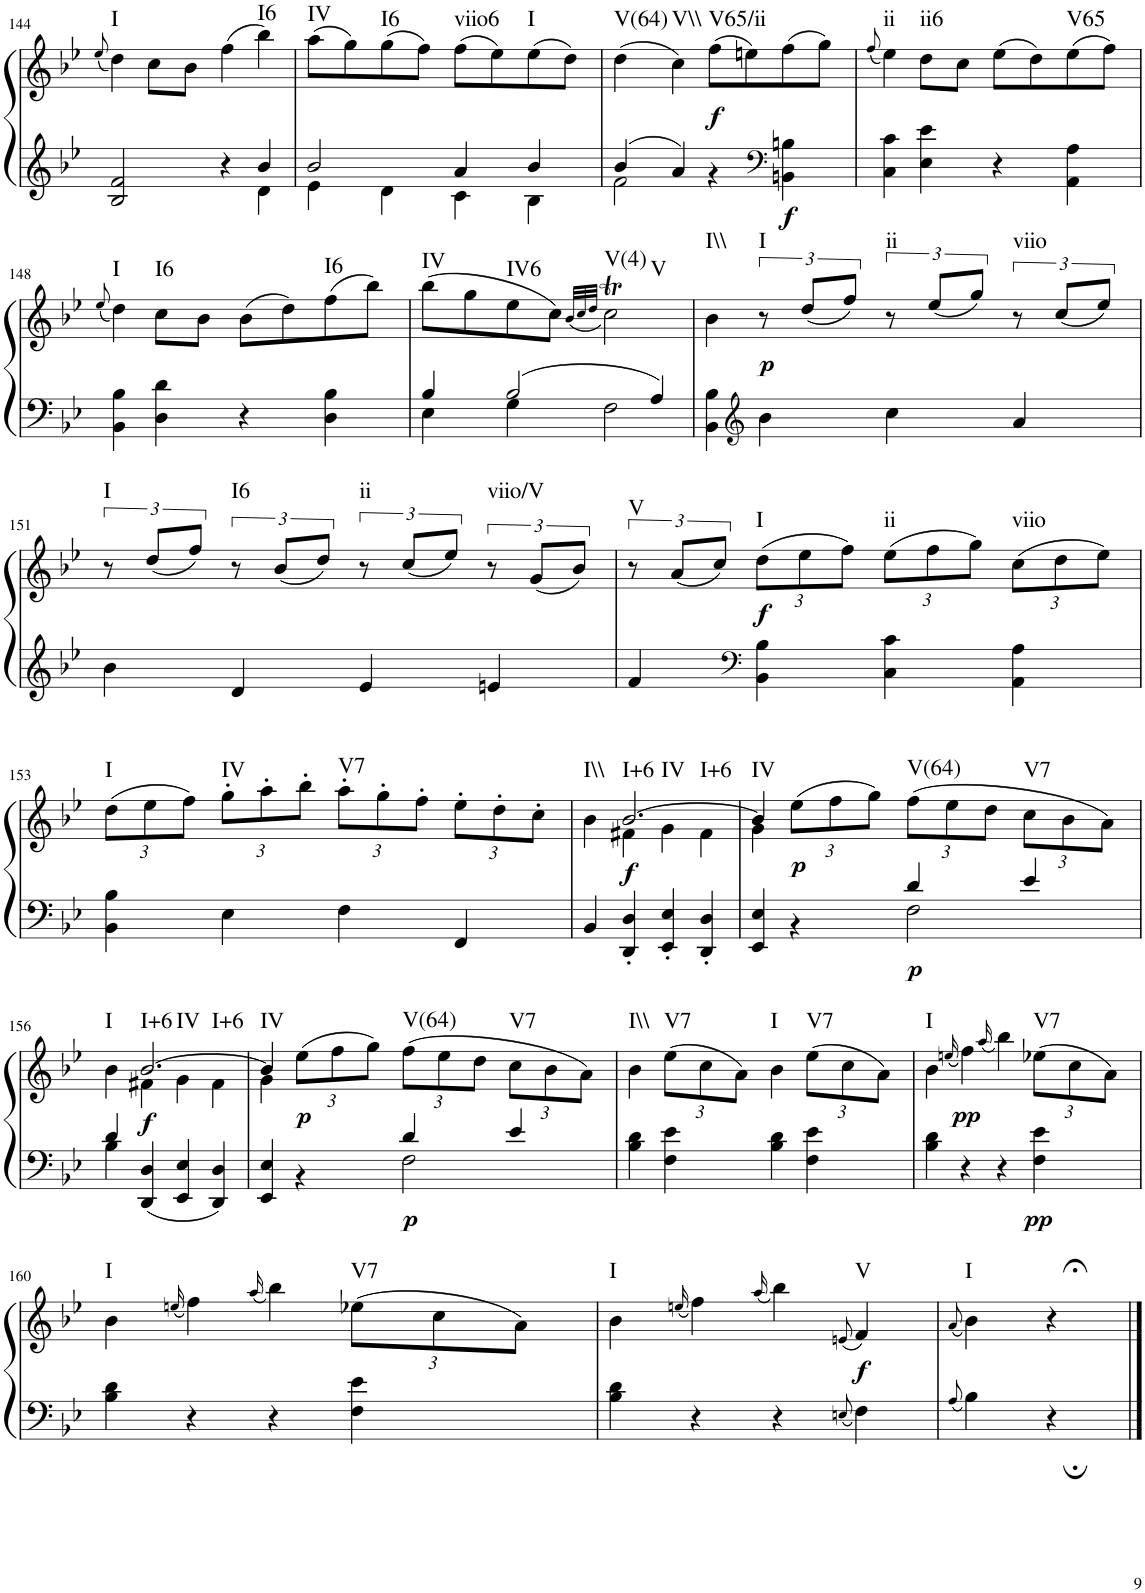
**kern	**kern	**dynam	**harte
*part1	*part1	*part1	*part1
*staff2	*staff1	*staff1/2	*
*I"Klavier linke Hand	*	*	*
!!LO:PB:g=z
*clefG2	*clefG2	*	*
*k[b-e-]	*k[b-e-]	*	*
*M2/2	*M2/2	*	*
*met(c|)	*met(c|)	*	*
=144	=144	=144	=144
.	(8qee-/	.	.
*^	*	*	*
!	!	!	!	!LO:H:kt=I
2B-/ 2f/	2.ryy	4dd\)	.	N
.	.	8cc\L	.	.
.	.	8b-\J	.	.
4r	.	(4ff\	.	.
!	!	!	!	!LO:H:kt=I6
4b-/	4d\	4bb-\)	.	N
=145	=145	=145	=145	=145
!	!	!	!	!LO:H:kt=IV
2b-/	4e-\	(8aa\L	.	N
.	.	8gg\)	.	.
!	!	!	!	!LO:H:kt=I6
.	4d\	(8gg\	.	N
.	.	8ff\J)	.	.
!	!	!	!	!LO:H:kt=viio6
4a/	4c\	(8ff\L	.	N
.	.	8ee-\)	.	.
!	!	!	!	!LO:H:kt=I
4b-/	4B-\	(8ee-\	.	N
.	.	8dd\J)	.	.
=146	=146	=146	=146	=146
!	!	!	!	!LO:H:kt=V(64)
4b-/	2f\	(4dd\	.	N
!	!	!	!	!LO:H:kt=V\\
4a/	.	4cc\)	.	N
!	!	!	!LO:DY:b	!LO:H:kt=V65/ii
4ryy	4r	(8ff\L	f	N
.	.	8een\)	.	.
*clefF4	*	*	*	*
!	!	!	!LO:DY:b=2	!
4ryy	4BBn\ 4Bn\	(8ff\	f	.
.	.	8gg\J)	.	.
*v	*v	*	*	*
=147	=147	=147	=147
.	(8qff/	.	.
!	!	!	!LO:H:kt=ii
4C\ 4c\	4ee-\)	.	N
!	!	!	!LO:H:kt=ii6
4E-\ 4e-\	8dd\L	.	N
.	8cc\J	.	.
4r	(8ee-\L	.	.
.	8dd\)	.	.
!	!	!	!LO:H:kt=V65
4AA\ 4A\	(8ee-\	.	N
.	8ff\J)	.	.
!!LO:LB:g=z
=148	=148	=148	=148
.	(8qee-/	.	.
!	!	!	!LO:H:kt=I
4BB-\ 4B-\	4dd\)	.	N
!	!	!	!LO:H:kt=I6
4D\ 4d\	8cc\L	.	N
.	8b-\J	.	.
4r	(8b-\L	.	.
.	8dd\)	.	.
!	!	!	!LO:H:kt=I6
4D\ 4B-\	(8ff\	.	N
.	8bb-\J)	.	.
=149	=149	=149	=149
*^	*	*	*
!	!	!	!	!LO:H:kt=IV
4B-/	4E-\	(8bb-\L	.	N
.	.	8gg\	.	.
!	!	!	!	!LO:H:kt=IV6
2B-/	4G\	8ee-\	.	N
.	.	8cc\J)	.	.
.	.	(32qb-/LLL	.	.
.	.	32qcc/	.	.
.	.	32qdd/JJJ	.	.
!	!	!	!	!LO:H:n=1:kt=V(4)
!	!	!	!	!LO:H:n=2:kt=V
.	2F\	2ccT\)	.	N N
4A/	.	.	.	.
*v	*v	*	*	*
=150	=150	=150	=150
!	!	!	!LO:H:kt=I\\
4BB-\ 4B-\	4b-\	.	N
*clefG2	*	*	*
!	!	!LO:DY:b	!LO:H:kt=I
4b-\	12r	p	N
.	(12dd/L	.	.
.	12ff/J)	.	.
!	!	!	!LO:H:kt=ii
4cc\	12r	.	N
.	(12ee-/L	.	.
.	12gg/J)	.	.
!	!	!	!LO:H:kt=viio
4a/	12r	.	N
.	(12cc/L	.	.
.	12ee-/J)	.	.
!!LO:LB:g=z
=151	=151	=151	=151
!	!	!	!LO:H:kt=I
4b-\	12r	.	N
.	(12dd/L	.	.
.	12ff/J)	.	.
!	!	!	!LO:H:kt=I6
4d/	12r	.	N
.	(12b-/L	.	.
.	12dd/J)	.	.
!	!	!	!LO:H:kt=ii
4e-/	12r	.	N
.	(12cc/L	.	.
.	12ee-/J)	.	.
!	!	!	!LO:H:kt=viio/V
4en/	12r	.	N
.	(12g/L	.	.
.	12b-/J)	.	.
=152	=152	=152	=152
!	!	!	!LO:H:kt=V
4f/	12r	.	N
.	(12a/L	.	.
.	12cc/J)	.	.
*clefF4	*	*	*
*	*Xbrackettup	*	*
!	!	!LO:DY:b	!LO:H:kt=I
4BB-\ 4B-\	(12dd\L	f	N
.	12ee-\	.	.
.	12ff\J)	.	.
!	!	!	!LO:H:kt=ii
4C\ 4c\	(12ee-\L	.	N
.	12ff\	.	.
.	12gg\J)	.	.
!	!	!	!LO:H:kt=viio
4AA\ 4A\	(12cc\L	.	N
.	12dd\	.	.
.	12ee-\J)	.	.
!!LO:LB:g=z
=153	=153	=153	=153
!	!	!	!LO:H:kt=I
4BB-\ 4B-\	(12dd\L	.	N
.	12ee-\	.	.
.	12ff\J)	.	.
!	!	!	!LO:H:kt=IV
4E-\	12gg'\L	.	N
.	12aa'\	.	.
.	12bb-'\J	.	.
!	!	!	!LO:H:kt=V7
4F\	12aa'\L	.	N
.	12gg'\	.	.
.	12ff'\J	.	.
4FF/	12ee-'\L	.	.
.	12dd'\	.	.
.	12cc'\J	.	.
=154	=154	=154	=154
*	*^	*	*
!	!	!	!	!LO:H:kt=I\\
4BB-/	4b-\	4ryy	.	N
!	!	!	!LO:DY:b	!LO:H:n=1:kt=I+6
!	!	!	!	!LO:H:n=2:kt=IV
!	!	!	!	!LO:H:n=3:kt=I+6
4DD/' 4D/'	[2.b-/	4f#X\	f	N N N
4EE-/' 4E-/'	.	4g\	.	.
4DD/' 4D/'	.	4f#\	.	.
=155	=155	=155	=155	=155
*^	*	*	*	*
!	!	!	!	!	!LO:H:kt=IV
2ryy	4EE-/ 4E-/	4b-/]	4g\	.	N
!	!	!	!	!LO:DY:b	!
.	4r	(>12ee-\L	2.ryy	p	.
.	.	12ff\	.	.	.
.	.	12gg\J)	.	.	.
!	!	!	!	!LO:DY:b=2	!LO:H:kt=V(64)
4d/	2F\	(>12ff\L	.	p	N
.	.	12ee-\	.	.	.
.	.	12dd\J	.	.	.
!	!	!	!	!	!LO:H:kt=V7
4e-/	.	12cc\L	.	.	N
.	.	12b-\	.	.	.
.	.	12a\J)	.	.	.
!!LO:LB:g=z	!!
=156	=156	=156	=156	=156	=156
!	!	!	!	!	!LO:H:kt=I
4d/	4B-\	4b-\	4ryy	.	N
!	!	!	!	!LO:DY:b	!LO:H:n=1:kt=I+6
!	!	!	!	!	!LO:H:n=2:kt=IV
!	!	!	!	!	!LO:H:n=3:kt=I+6
4ryy	4DD/ 4D/	[2.b-/	4f#X\	f	N N N
2ryy	4EE-/ 4E-/	.	4g\	.	.
.	4DD/ 4D/	.	4f#\	.	.
=157	=157	=157	=157	=157	=157
!	!	!	!	!	!LO:H:kt=IV
2ryy	4EE-/ 4E-/	4b-/]	4g\	.	N
!	!	!	!	!LO:DY:b	!
.	4r	(>12ee-\L	2.ryy	p	.
.	.	12ff\	.	.	.
.	.	12gg\J)	.	.	.
!	!	!	!	!LO:DY:b=2	!LO:H:kt=V(64)
4d/	2F\	(>12ff\L	.	p	N
.	.	12ee-\	.	.	.
.	.	12dd\J	.	.	.
!	!	!	!	!	!LO:H:kt=V7
4e-/	.	12cc\L	.	.	N
.	.	12b-\	.	.	.
.	.	12a\J)	.	.	.
*v	*v	*	*	*	*
*	*v	*v	*	*
=158	=158	=158	=158
!	!	!	!LO:H:kt=I\\
4B-\ 4d\	4b-\	.	N
!	!	!	!LO:H:kt=V7
4F\ 4e-\	(12ee-\L	.	N
.	12cc\	.	.
.	12a\J)	.	.
!	!	!	!LO:H:kt=I
4B-\ 4d\	4b-\	.	N
!	!	!	!LO:H:kt=V7
4F\ 4e-\	(12ee-\L	.	N
.	12cc\	.	.
.	12a\J)	.	.
=159	=159	=159	=159
!	!	!	!LO:H:kt=I
4B-\ 4d\	4b-\	.	N
.	(16qeen/	.	.
!	!	!LO:DY:b	!
4r	4ff\)	pp	.
.	(16qaa/	.	.
4r	4bb-\)	.	.
!	!	!LO:DY:b=2	!LO:H:kt=V7
4F\ 4e-\	(12ee-X\L	pp	N
.	12cc\	.	.
.	12a\J)	.	.
!!LO:LB:g=z
=160	=160	=160	=160
!	!	!	!LO:H:kt=I
4B-\ 4d\	4b-\	.	N
.	(16qeen/	.	.
4r	4ff\)	.	.
.	(16qaa/	.	.
4r	4bb-\)	.	.
!	!	!	!LO:H:kt=V7
4F\ 4e-\	(12ee-X\L	.	N
.	12cc\	.	.
.	12a\J)	.	.
=161	=161	=161	=161
!	!	!	!LO:H:kt=I
4B-\ 4d\	4b-\	.	N
.	(16qeen/	.	.
4r	4ff\)	.	.
.	(16qaa/	.	.
4r	4bb-\)	.	.
8qEn/	(8qen/	.	.
!	!	!LO:DY:b	!LO:H:kt=V
4F\	4f/)	f	N
=162	=162	=162	=162
8qA/	(8qa/	.	.
!	!	!	!LO:H:kt=I
4B-\	4b-\)	.	N
4r;	4r;<	.	.
==	==	==	==
*-	*-	*-	*-
